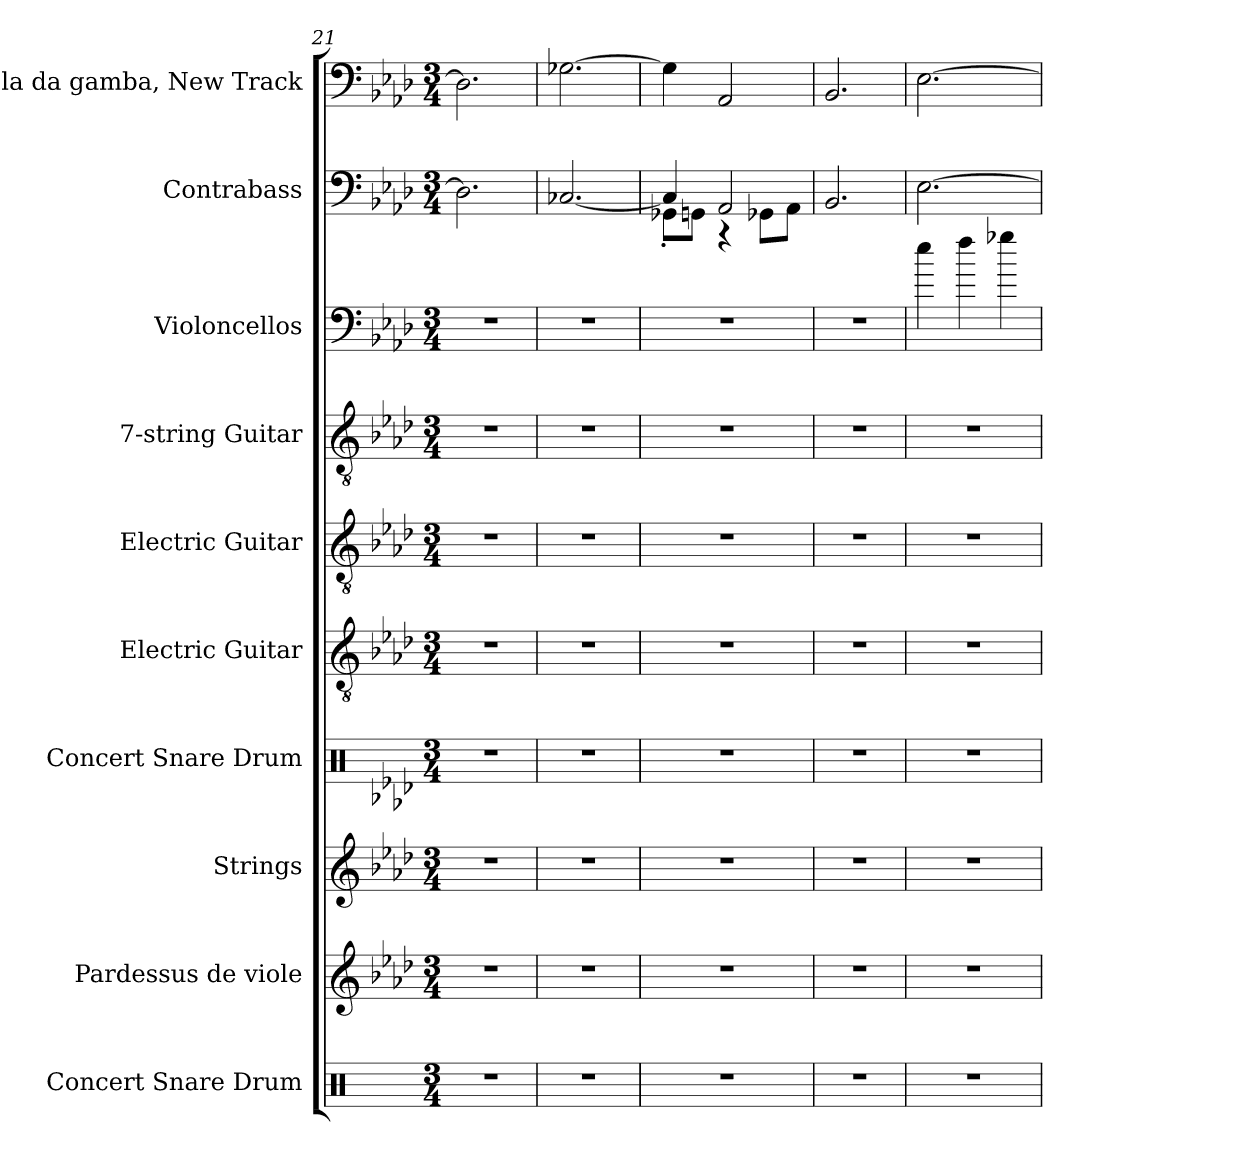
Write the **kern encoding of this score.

**kern	**kern	**kern	**kern	**kern	**kern	**kern	**kern	**kern	**kern
*part10	*part9	*part8	*part7	*part6	*part5	*part4	*part3	*part2	*part1
*staff10	*staff9	*staff8	*staff7	*staff6	*staff5	*staff4	*staff3	*staff2	*staff1
*I"Concert Snare Drum	*I"Pardessus de viole	*I"Strings	*I"Concert Snare Drum	*I"Electric Guitar	*I"Electric Guitar	*I"7-string Guitar	*I"Violoncellos	*I"Contrabass	*I"Viola da gamba, New Track
*I'Con. Sn.	*I'Pds. v.	*I'St.	*I'Con. Sn.	*I'El. Guit.	*I'El. Guit.	*I'Guit.	*I'Vcs.	*I'Cb.	*I'Vla. d. g.
*clefX	*clefG2	*clefG2	*clefX	*clefGv2	*clefGv2	*clefGv2	*clefF4	*clefF4	*clefF4
*	*	*	*	*	*	*	*	*ITrd7c12	*
*k[]	*k[b-e-a-d-]	*k[b-e-a-d-]	*k[b-e-a-d-]	*k[b-e-a-d-]	*k[b-e-a-d-]	*k[b-e-a-d-]	*k[b-e-a-d-]	*k[b-e-a-d-]	*k[b-e-a-d-]
*M3/4	*M3/4	*M3/4	*M3/4	*M3/4	*M3/4	*M3/4	*M3/4	*M3/4	*M3/4
=21	=21	=21	=21	=21	=21	=21	=21	=21	=21
2.r	2.r	2.r	2.r	2.r	2.r	2.r	2.r	2.DD-\]	2.D-\]
=22	=22	=22	=22	=22	=22	=22	=22	=22	=22
2.r	2.r	2.r	2.r	2.r	2.r	2.r	2.r	[2.CC-X/	[2.G-X\
=23	=23	=23	=23	=23	=23	=23	=23	=23	=23
*	*	*	*	*	*	*	*	*^	*
2.r	2.r	2.r	2.r	2.r	2.r	2.r	2.r	4CC-/]	8GGG-X'\L	4G-\]
.	.	.	.	.	.	.	.	.	8GGGn\J	.
.	.	.	.	.	.	.	.	2AAA-/	4r	2AA-/
.	.	.	.	.	.	.	.	.	8GGG-X\L	.
.	.	.	.	.	.	.	.	.	8AAA-\J	.
*	*	*	*	*	*	*	*	*v	*v	*
!!LO:PB:g=z
=24	=24	=24	=24	=24	=24	=24	=24	=24	=24
2.r	2.r	2.r	2.r	2.r	2.r	2.r	2.r	2.BBB-/	2.BB-/
=25	=25	=25	=25	=25	=25	=25	=25	=25	=25
2.r	2.r	2.r	2.r	2.r	2.r	2.r	4ee-\	[2.EE-\	[2.E-\
.	.	.	.	.	.	.	4ff\	.	.
.	.	.	.	.	.	.	4gg-X\	.	.
=	=	=	=	=	=	=	=	=	=
*-	*-	*-	*-	*-	*-	*-	*-	*-	*-
